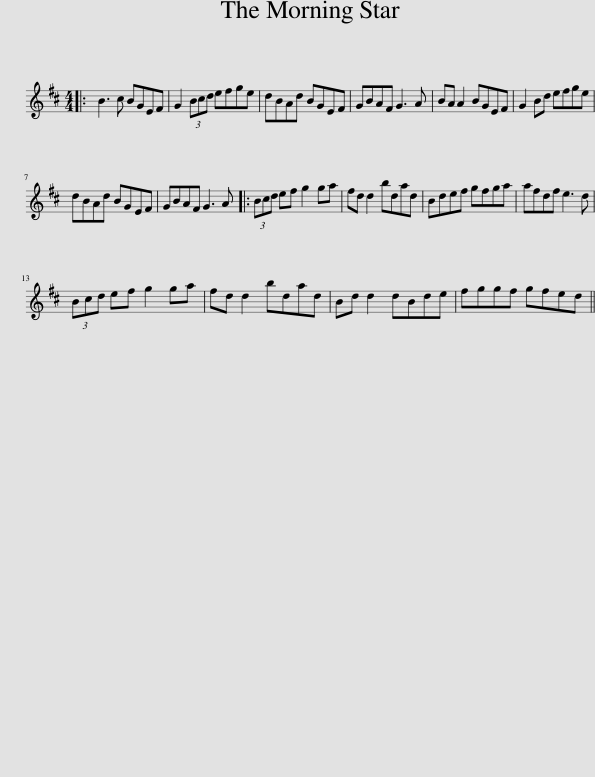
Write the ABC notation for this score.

X:1
L:1/8
M:4/4
I:linebreak $
K:D
V:1 treble
V:1
|: B3 c BGEF | G2 (3Bcd efge | dBAd BGEF | GBAF G3 A | BA A2 BGEF | %5
 G2 Bd efge |$ dBAd BGEF | GBAF G3 A |: (3Bcd ef g2 ga | fd d2 bdad | %10
 Bdef gfga | afdf e3 d |$ (3Bcd ef g2 ga | fd d2 bdad | Bd d2 dBde | %15
 fggf gfed || %16
